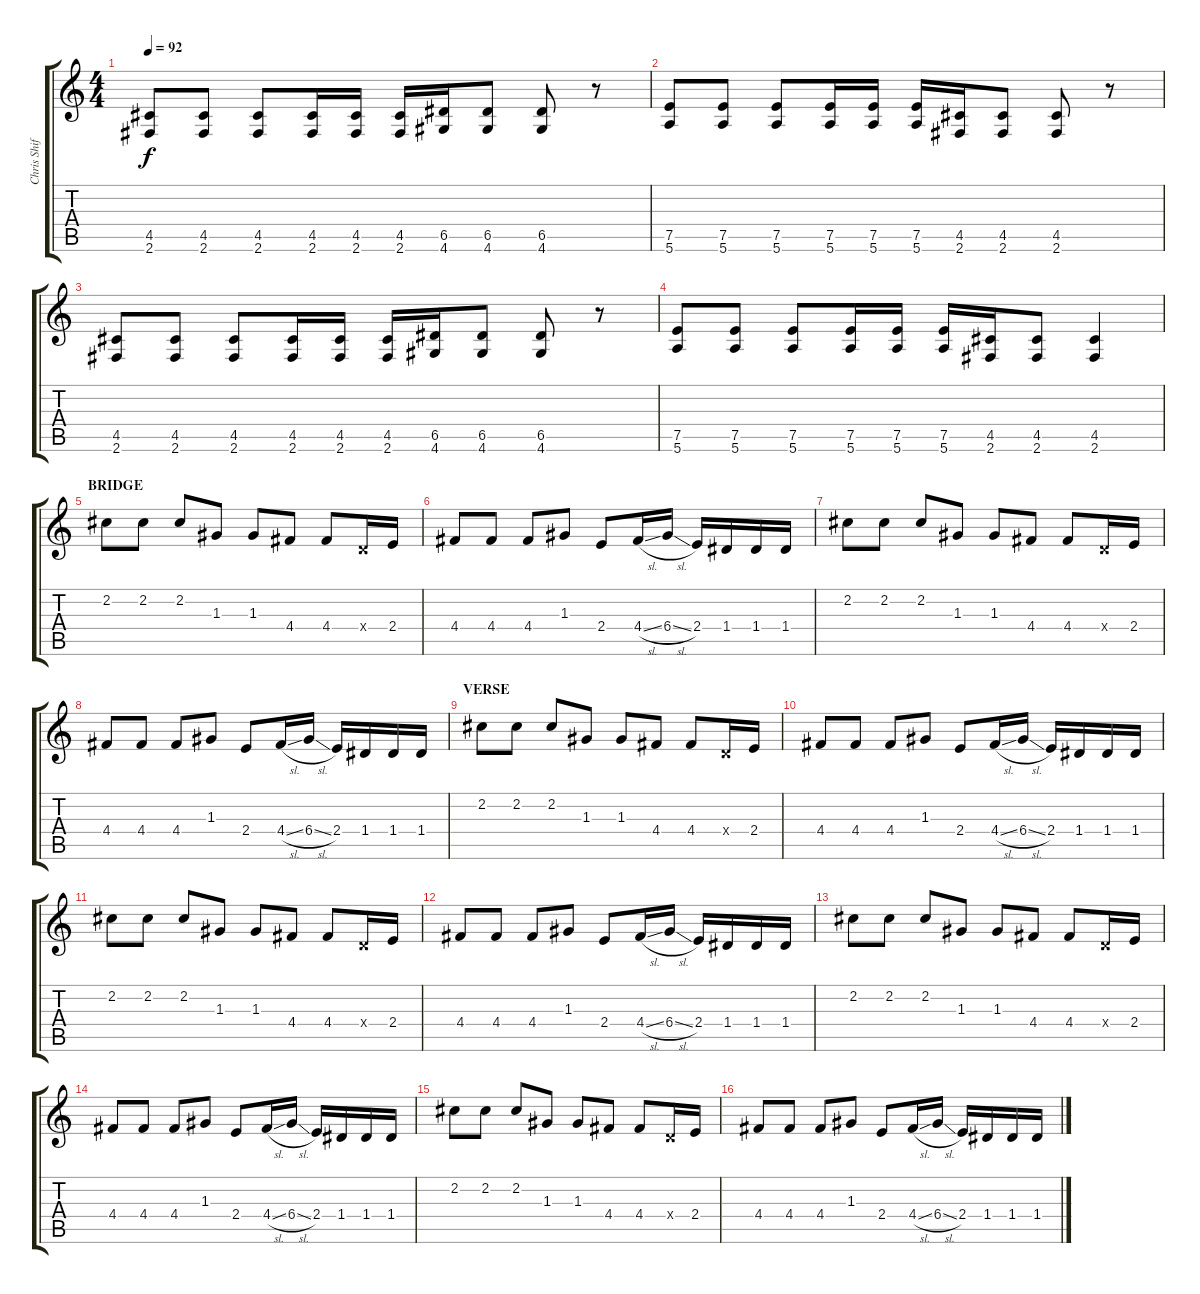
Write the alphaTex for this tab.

\track ("Chris Shifflet (Guitar)" "Chris Shif") {instrument distortionguitar}
\staff {score tabs}
\tuning (E4 B3 G3 D3 A2 E2) {hide}
\ts (4 4)
\tempo 92
\clef g2
\ks c
(4.5 2.6).8{dy f} (4.5 2.6).8 (4.5 2.6).8 (4.5 2.6).16 (4.5 2.6).16 (4.5 2.6).16 (6.5 4.6).16 (6.5 4.6).8 (6.5 4.6).8 r.8 |
(7.5 5.6).8 (7.5 5.6).8 (7.5 5.6).8 (7.5 5.6).16 (7.5 5.6).16 (7.5 5.6).16 (4.5 2.6).16 (4.5 2.6).8 (4.5 2.6).8 r.8 |
(4.5 2.6).8 (4.5 2.6).8 (4.5 2.6).8 (4.5 2.6).16 (4.5 2.6).16 (4.5 2.6).16 (6.5 4.6).16 (6.5 4.6).8 (6.5 4.6).8 r.8 |
(7.5 5.6).8 (7.5 5.6).8 (7.5 5.6).8 (7.5 5.6).16 (7.5 5.6).16 (7.5 5.6).16 (4.5 2.6).16 (4.5 2.6).8 (4.5 2.6).4 |
\section ("" "BRIDGE")
2.2.8 2.2.8 2.2.8 1.3.8 1.3.8 4.4.8 4.4.8 0.4{x}.16 2.4.16 |
4.4.8 4.4.8 4.4.8 1.3.8 2.4.8 4.4{sl}.16 6.4{sl}.16 2.4.16 1.4.16 1.4.16 1.4.16 |
2.2.8 2.2.8 2.2.8 1.3.8 1.3.8 4.4.8 4.4.8 0.4{x}.16 2.4.16 |
4.4.8 4.4.8 4.4.8 1.3.8 2.4.8 4.4{sl}.16 6.4{sl}.16 2.4.16 1.4.16 1.4.16 1.4.16 |
\section ("" "VERSE")
2.2.8 2.2.8 2.2.8 1.3.8 1.3.8 4.4.8 4.4.8 0.4{x}.16 2.4.16 |
4.4.8 4.4.8 4.4.8 1.3.8 2.4.8 4.4{sl}.16 6.4{sl}.16 2.4.16 1.4.16 1.4.16 1.4.16 |
2.2.8 2.2.8 2.2.8 1.3.8 1.3.8 4.4.8 4.4.8 0.4{x}.16 2.4.16 |
4.4.8 4.4.8 4.4.8 1.3.8 2.4.8 4.4{sl}.16 6.4{sl}.16 2.4.16 1.4.16 1.4.16 1.4.16 |
2.2.8 2.2.8 2.2.8 1.3.8 1.3.8 4.4.8 4.4.8 0.4{x}.16 2.4.16 |
4.4.8 4.4.8 4.4.8 1.3.8 2.4.8 4.4{sl}.16 6.4{sl}.16 2.4.16 1.4.16 1.4.16 1.4.16 |
2.2.8 2.2.8 2.2.8 1.3.8 1.3.8 4.4.8 4.4.8 0.4{x}.16 2.4.16 |
4.4.8 4.4.8 4.4.8 1.3.8 2.4.8 4.4{sl}.16 6.4{sl}.16 2.4.16 1.4.16 1.4.16 1.4.16
